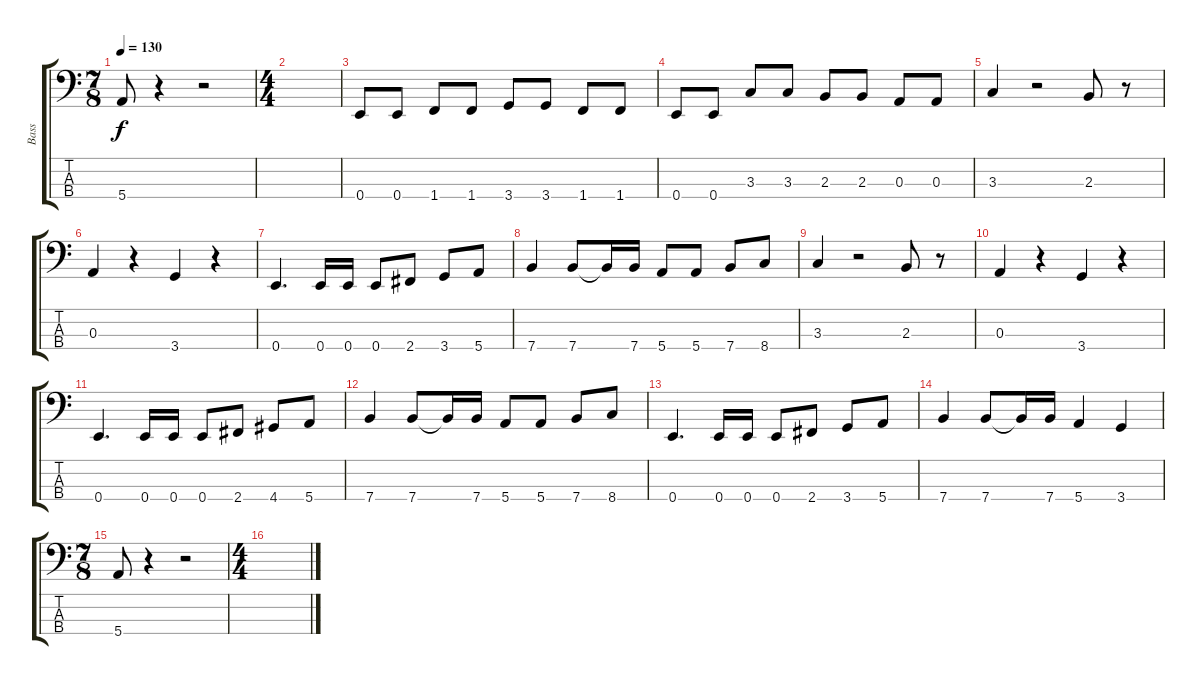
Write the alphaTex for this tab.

\track ("Bass" "Bass") {instrument electricbassfinger}
\staff {score tabs}
\tuning (G2 D2 A1 E1) {hide}
\ts (7 8)
\tempo 130
\clef f4
\ks c
5.4.8{dy f} r.4 r.2 |
\ts (4 4)
|
0.4.8 0.4.8 1.4.8 1.4.8 3.4.8 3.4.8 1.4.8 1.4.8 |
0.4.8 0.4.8 3.3.8 3.3.8 2.3.8 2.3.8 0.3.8 0.3.8 |
3.3.4 r.2 2.3.8 r.8 |
0.3.4 r.4 3.4.4 r.4 |
0.4.4{d} 0.4.16 0.4.16 0.4.8 2.4.8 3.4.8 5.4.8 |
7.4.4 7.4.8 7.4{t}.16 7.4.16 5.4.8 5.4.8 7.4.8 8.4.8 |
3.3.4 r.2 2.3.8 r.8 |
0.3.4 r.4 3.4.4 r.4 |
0.4.4{d} 0.4.16 0.4.16 0.4.8 2.4.8 4.4.8 5.4.8 |
7.4.4 7.4.8 7.4{t}.16 7.4.16 5.4.8 5.4.8 7.4.8 8.4.8 |
0.4.4{d} 0.4.16 0.4.16 0.4.8 2.4.8 3.4.8 5.4.8 |
7.4.4 7.4.8 7.4{t}.16 7.4.16 5.4.4 3.4.4 |
\ts (7 8)
5.4.8 r.4 r.2 |
\ts (4 4)
